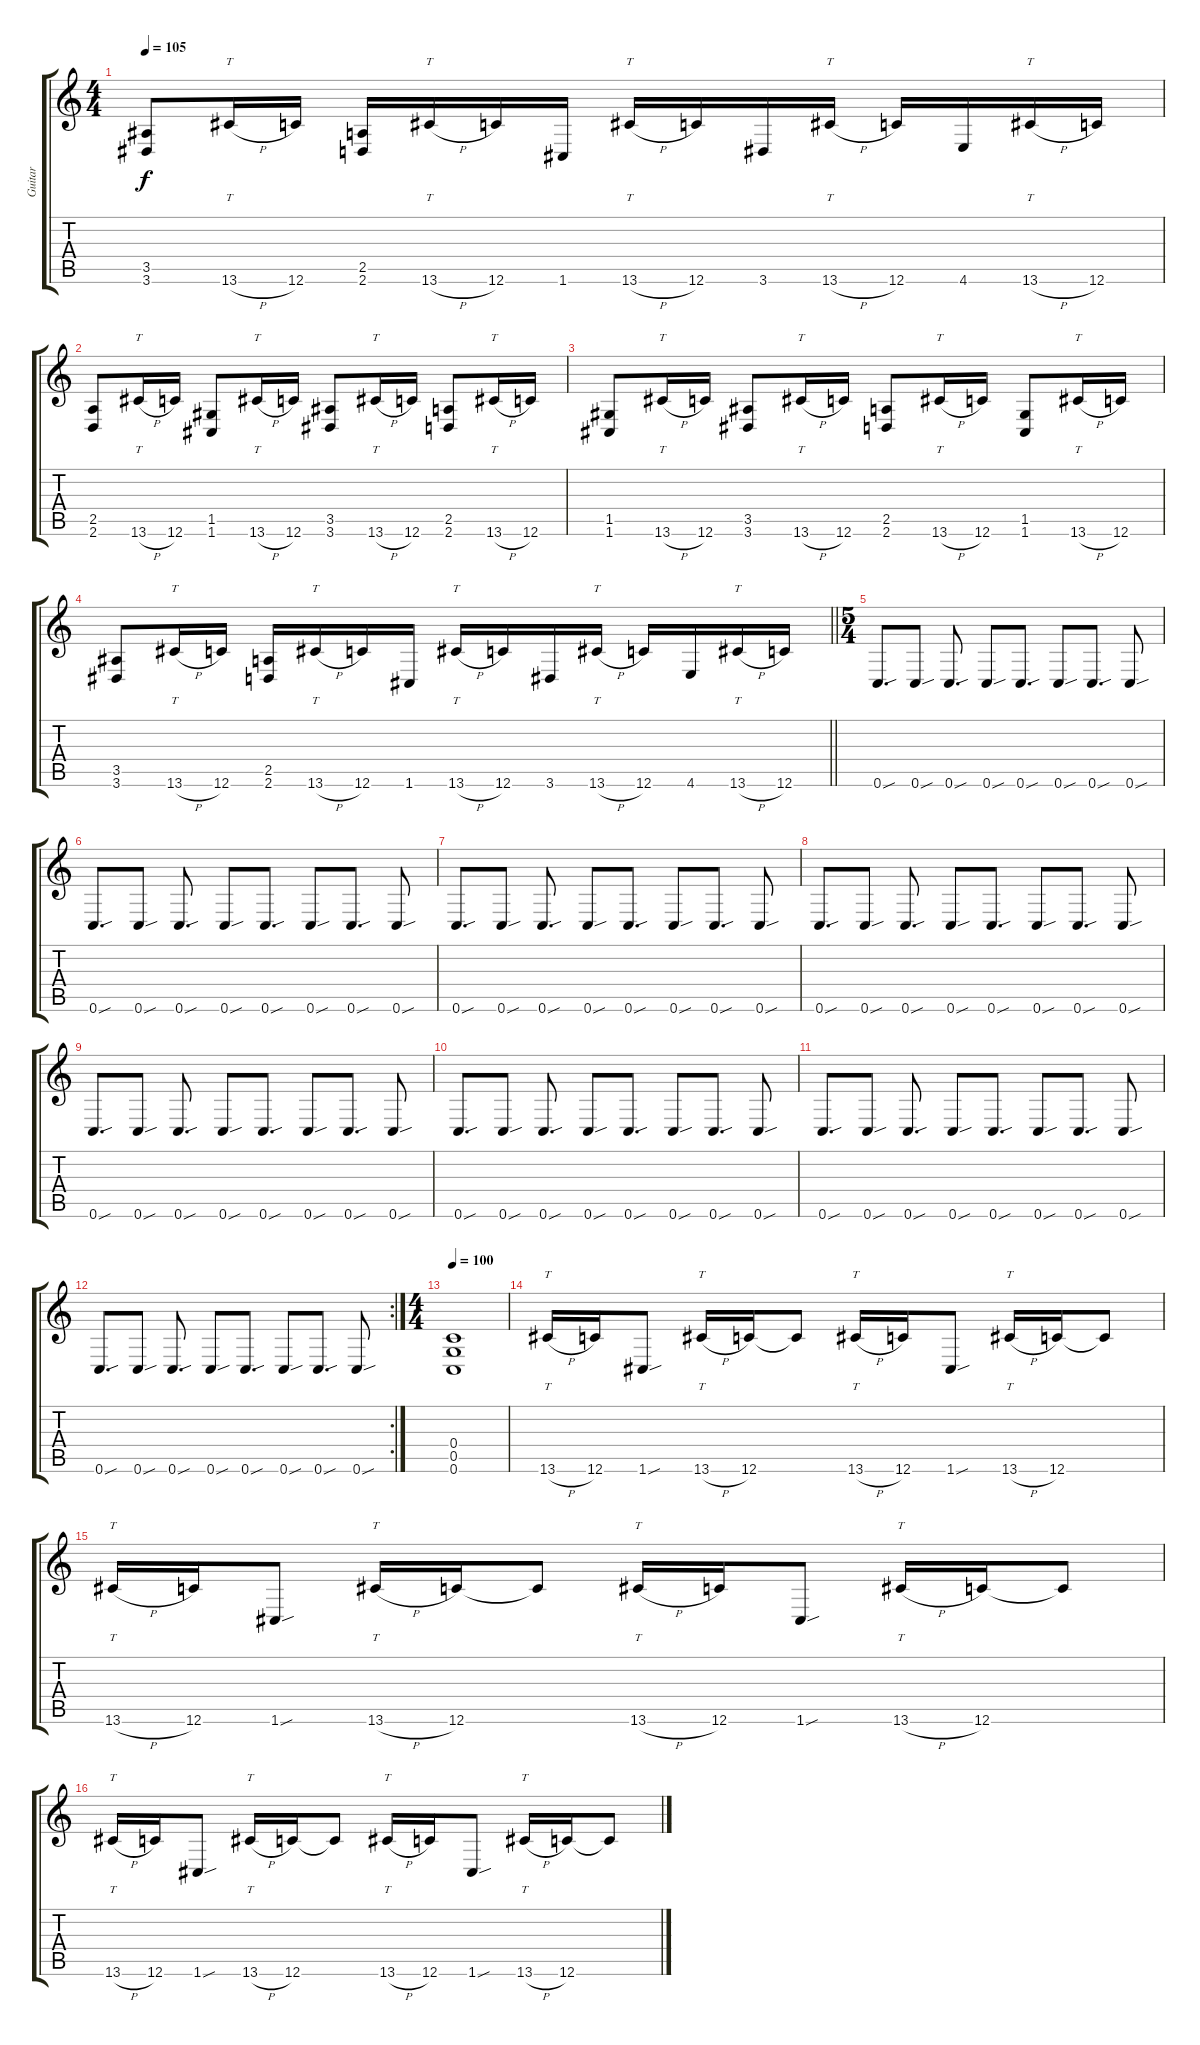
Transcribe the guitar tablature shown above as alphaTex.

\track ("Guitar" "Guitar") {instrument distortionguitar}
\staff {score tabs}
\tuning (D4 A3 F3 C3 G2 C2) {hide}
\ts (4 4)
\tempo 105
\clef g2
\ks c
(3.5 3.6).8{dy f} 13.6{h}.16{tt} 12.6.16 (2.5 2.6).16 13.6{h}.16{tt} 12.6.16 1.6.16 13.6{h}.16{tt} 12.6.16 3.6.16 13.6{h}.16{tt} 12.6.16 4.6.16 13.6{h}.16{tt} 12.6.16 |
(2.5 2.6).8 13.6{h}.16{tt} 12.6.16 (1.5 1.6).8 13.6{h}.16{tt} 12.6.16 (3.5 3.6).8 13.6{h}.16{tt} 12.6.16 (2.5 2.6).8 13.6{h}.16{tt} 12.6.16 |
(1.5 1.6).8 13.6{h}.16{tt} 12.6.16 (3.5 3.6).8 13.6{h}.16{tt} 12.6.16 (2.5 2.6).8 13.6{h}.16{tt} 12.6.16 (1.5 1.6).8 13.6{h}.16{tt} 12.6.16 |
\barLineRight lightlight
(3.5 3.6).8 13.6{h}.16{tt} 12.6.16 (2.5 2.6).16 13.6{h}.16{tt} 12.6.16 1.6.16 13.6{h}.16{tt} 12.6.16 3.6.16 13.6{h}.16{tt} 12.6.16 4.6.16 13.6{h}.16{tt} 12.6.16 |
\ts (5 4)
0.6{sou}.8{d} 0.6{sou}.8 0.6{sou}.8{d} 0.6{sou}.8 0.6{sou}.8{d} 0.6{sou}.8 0.6{sou}.8{d} 0.6{sou}.8 |
0.6{sou}.8{d} 0.6{sou}.8 0.6{sou}.8{d} 0.6{sou}.8 0.6{sou}.8{d} 0.6{sou}.8 0.6{sou}.8{d} 0.6{sou}.8 |
0.6{sou}.8{d} 0.6{sou}.8 0.6{sou}.8{d} 0.6{sou}.8 0.6{sou}.8{d} 0.6{sou}.8 0.6{sou}.8{d} 0.6{sou}.8 |
0.6{sou}.8{d} 0.6{sou}.8 0.6{sou}.8{d} 0.6{sou}.8 0.6{sou}.8{d} 0.6{sou}.8 0.6{sou}.8{d} 0.6{sou}.8 |
0.6{sou}.8{d} 0.6{sou}.8 0.6{sou}.8{d} 0.6{sou}.8 0.6{sou}.8{d} 0.6{sou}.8 0.6{sou}.8{d} 0.6{sou}.8 |
0.6{sou}.8{d} 0.6{sou}.8 0.6{sou}.8{d} 0.6{sou}.8 0.6{sou}.8{d} 0.6{sou}.8 0.6{sou}.8{d} 0.6{sou}.8 |
0.6{sou}.8{d} 0.6{sou}.8 0.6{sou}.8{d} 0.6{sou}.8 0.6{sou}.8{d} 0.6{sou}.8 0.6{sou}.8{d} 0.6{sou}.8 |
\rc 2
0.6{sou}.8{d} 0.6{sou}.8 0.6{sou}.8{d} 0.6{sou}.8 0.6{sou}.8{d} 0.6{sou}.8 0.6{sou}.8{d} 0.6{sou}.8 |
\ts (4 4)
\tempo 100
(0.4 0.5 0.6).1 |
13.6{h}.16{tt} 12.6.16 1.6{sou}.8 13.6{h}.16{tt} 12.6.16 12.6{t}.8 13.6{h}.16{tt} 12.6.16 1.6{sou}.8 13.6{h}.16{tt} 12.6.16 12.6{t}.8 |
13.6{h}.16{tt} 12.6.16 1.6{sou}.8 13.6{h}.16{tt} 12.6.16 12.6{t}.8 13.6{h}.16{tt} 12.6.16 1.6{sou}.8 13.6{h}.16{tt} 12.6.16 12.6{t}.8 |
13.6{h}.16{tt} 12.6.16 1.6{sou}.8 13.6{h}.16{tt} 12.6.16 12.6{t}.8 13.6{h}.16{tt} 12.6.16 1.6{sou}.8 13.6{h}.16{tt} 12.6.16 12.6{t}.8
